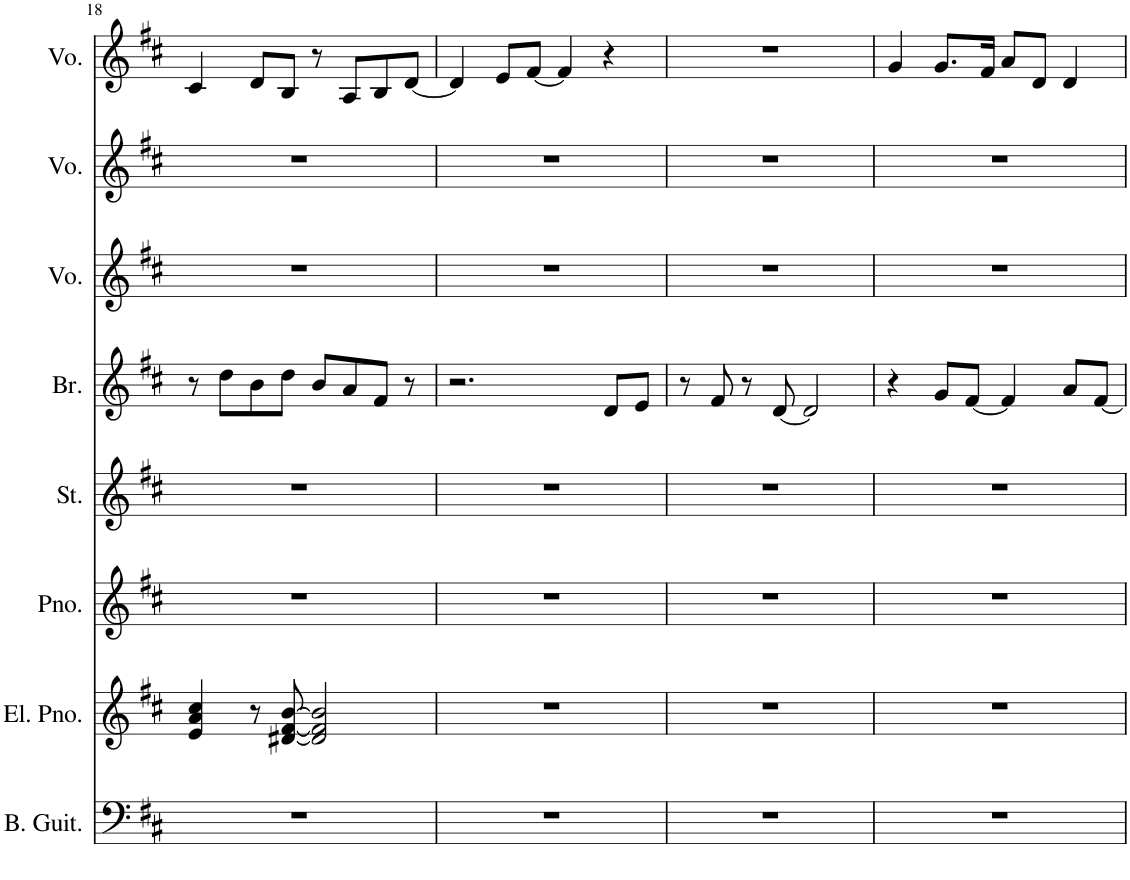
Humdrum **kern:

**kern	**kern	**kern	**kern	**kern	**kern	**kern	**kern
*part8	*part7	*part6	*part5	*part4	*part3	*part2	*part1
*staff8	*staff7	*staff6	*staff5	*staff4	*staff3	*staff2	*staff1
*I"ベース	*I"エレクトリックピアノ	*I"ピアノ	*I"ストリングス	*I"金管楽器	*I"ボーカル	*I"ボーカル	*I"ボーカル
!!LO:PB:g=z
*clefF4	*clefG2	*clefG2	*clefG2	*clefG2	*clefG2	*clefG2	*clefG2
*Trd7c12	*	*	*	*	*Trd5c9	*Trd5c9	*Trd5c9
*k[f#c#]	*k[f#c#]	*k[f#c#]	*k[f#c#]	*k[f#c#]	*k[f#c#]	*k[f#c#]	*k[f#c#]
*M4/4	*M4/4	*M4/4	*M4/4	*M4/4	*M4/4	*M4/4	*M4/4
=18	=18	=18	=18	=18	=18	=18	=18
1r	4e/ 4a/ 4cc#/	1r	1r	8r	1r	1r	4c#/
.	.	.	.	8dd\L	.	.	.
.	8r	.	.	8b\	.	.	8d/L
.	[8d#X/ [8f#/ [8b/	.	.	8dd\J	.	.	8B/J
.	2d#/] 2f#/] 2b/]	.	.	8b/L	.	.	8r
.	.	.	.	8a/	.	.	8A/L
.	.	.	.	8f#/J	.	.	8B/
.	.	.	.	8r	.	.	[8d/J
=19	=19	=19	=19	=19	=19	=19	=19
1r	1r	1r	1r	2.r	1r	1r	4d/]
.	.	.	.	.	.	.	8e/L
.	.	.	.	.	.	.	[8f#/J
.	.	.	.	.	.	.	4f#/]
.	.	.	.	8d/L	.	.	4r
.	.	.	.	8e/J	.	.	.
=20	=20	=20	=20	=20	=20	=20	=20
1r	1r	1r	1r	8r	1r	1r	1r
.	.	.	.	8f#/	.	.	.
.	.	.	.	8r	.	.	.
.	.	.	.	[8d/	.	.	.
.	.	.	.	2d/]	.	.	.
=21	=21	=21	=21	=21	=21	=21	=21
1r	1r	1r	1r	4r	1r	1r	4g/
.	.	.	.	8g/L	.	.	8.g/L
.	.	.	.	[8f#/J	.	.	.
.	.	.	.	.	.	.	16f#/Jk
.	.	.	.	4f#/]	.	.	8a/L
.	.	.	.	.	.	.	8d/J
.	.	.	.	8a/L	.	.	4d/
.	.	.	.	[8f#/J	.	.	.
=	=	=	=	=	=	=	=
*-	*-	*-	*-	*-	*-	*-	*-
